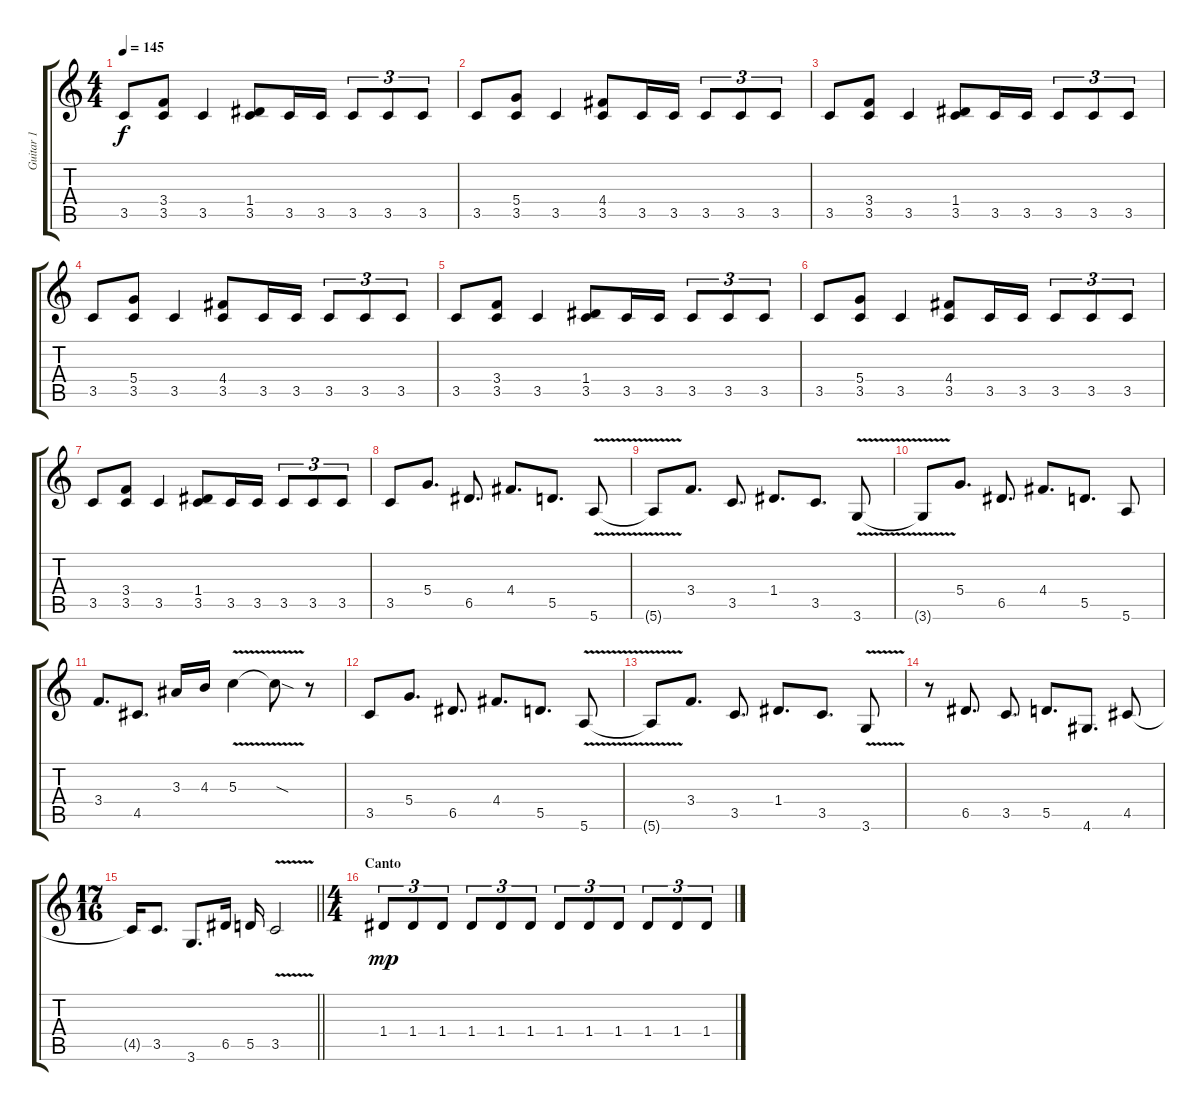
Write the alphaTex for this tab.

\track ("Guitar 1" "Guitar 1") {instrument distortionguitar}
\staff {score tabs}
\tuning (E4 B3 G3 D3 A2 E2) {hide}
\ts (4 4)
\tempo 145
\clef g2
\ks c
3.5.8{dy f} (3.4 3.5).8 3.5.4 (1.4 3.5).8 3.5.16 3.5.16 3.5.8{tu (3 2)} 3.5.8{tu (3 2)} 3.5.8{tu (3 2)} |
3.5.8 (5.4 3.5).8 3.5.4 (4.4 3.5).8 3.5.16 3.5.16 3.5.8{tu (3 2)} 3.5.8{tu (3 2)} 3.5.8{tu (3 2)} |
3.5.8 (3.4 3.5).8 3.5.4 (1.4 3.5).8 3.5.16 3.5.16 3.5.8{tu (3 2)} 3.5.8{tu (3 2)} 3.5.8{tu (3 2)} |
3.5.8 (5.4 3.5).8 3.5.4 (4.4 3.5).8 3.5.16 3.5.16 3.5.8{tu (3 2)} 3.5.8{tu (3 2)} 3.5.8{tu (3 2)} |
3.5.8 (3.4 3.5).8 3.5.4 (1.4 3.5).8 3.5.16 3.5.16 3.5.8{tu (3 2)} 3.5.8{tu (3 2)} 3.5.8{tu (3 2)} |
3.5.8 (5.4 3.5).8 3.5.4 (4.4 3.5).8 3.5.16 3.5.16 3.5.8{tu (3 2)} 3.5.8{tu (3 2)} 3.5.8{tu (3 2)} |
3.5.8 (3.4 3.5).8 3.5.4 (1.4 3.5).8 3.5.16 3.5.16 3.5.8{tu (3 2)} 3.5.8{tu (3 2)} 3.5.8{tu (3 2)} |
3.5.8 5.4.8{d} 6.5.8{d} 4.4.8{d} 5.5.8{d} 5.6{v}.8 |
5.6{t}.8 3.4.8{d} 3.5.8{d} 1.4.8{d} 3.5.8{d} 3.6{v}.8 |
3.6{t}.8 5.4.8{d} 6.5.8{d} 4.4.8{d} 5.5.8{d} 5.6.8 |
3.4.8{d} 4.5.8{d} 3.3.16 4.3.16 5.3{v}.4 5.3{sod t}.8 r.8 |
3.5.8 5.4.8{d} 6.5.8{d} 4.4.8{d} 5.5.8{d} 5.6{v}.8 |
5.6{t}.8 3.4.8{d} 3.5.8{d} 1.4.8{d} 3.5.8{d} 3.6{v}.8 |
r.8 6.5.8{d} 3.5.8{d} 5.5.8{d} 4.6.8{d} 4.5.8 |
\ts (17 16)
\barLineRight lightlight
4.5{t}.16 3.5.8{d} 3.6.8{d} 6.5.16 5.5.16 3.5{v}.2 |
\ts (4 4)
\section ("" "Canto")
1.4.8{tu (3 2) dy mp} 1.4.8{tu (3 2)} 1.4.8{tu (3 2)} 1.4.8{tu (3 2)} 1.4.8{tu (3 2)} 1.4.8{tu (3 2)} 1.4.8{tu (3 2)} 1.4.8{tu (3 2)} 1.4.8{tu (3 2)} 1.4.8{tu (3 2)} 1.4.8{tu (3 2)} 1.4.8{tu (3 2)}
